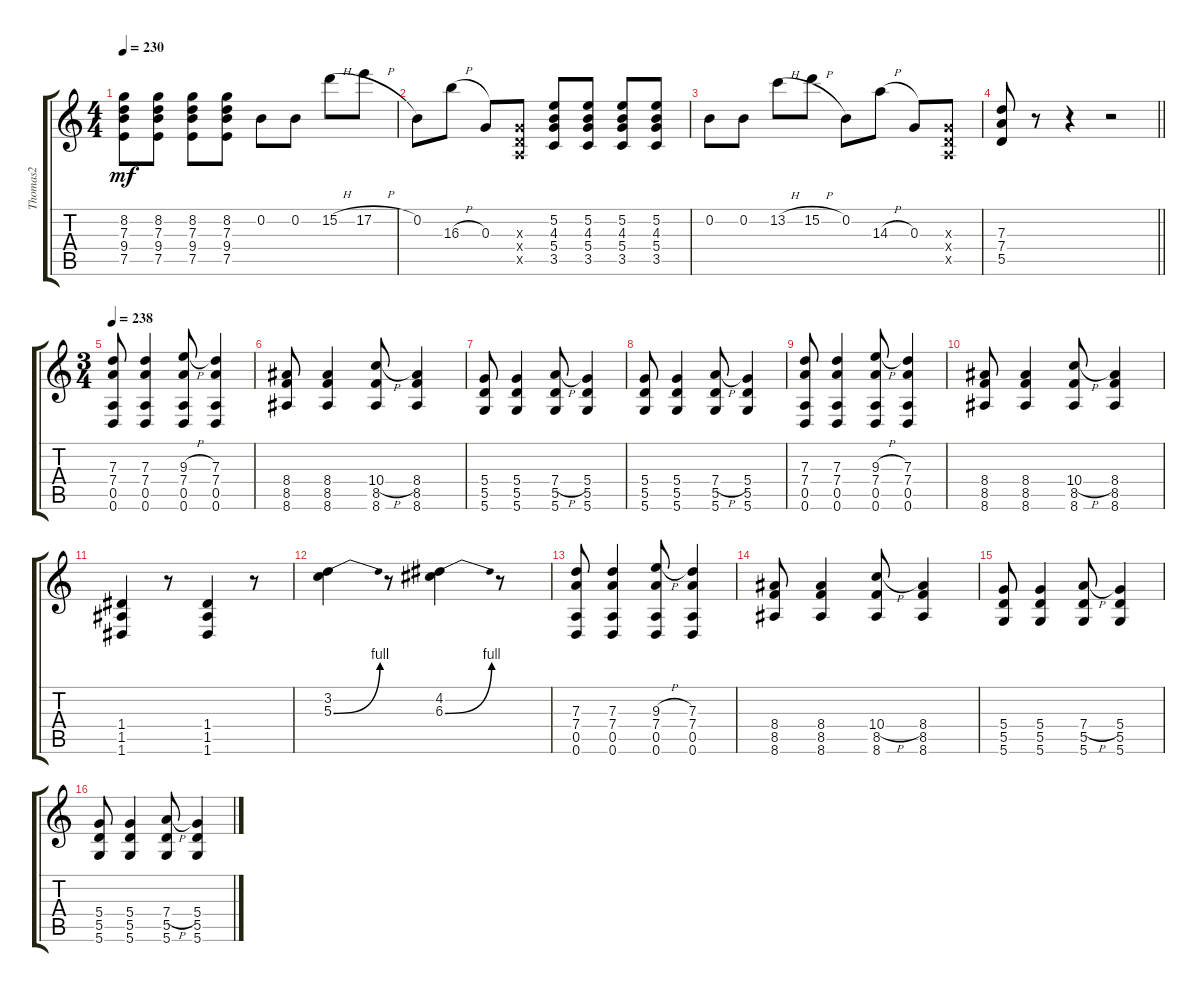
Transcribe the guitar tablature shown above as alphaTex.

\track ("Thomas2" "Thomas2") {instrument overdrivenguitar}
\staff {score tabs}
\tuning (E4 B3 G3 D3 A2 D2) {hide}
\ts (4 4)
\tempo 230
\clef g2
\ks c
(8.2 7.3 9.4 7.5).8{dy mf} (8.2 7.3 9.4 7.5).8 (8.2 7.3 9.4 7.5).8 (8.2 7.3 9.4 7.5).8 0.2.8 0.2.8 15.2{h}.8 17.2{h}.8 |
0.2.8 16.3{h}.8 0.3.8 (0.3{x} 0.4{x} 0.5{x}).8 (5.2 4.3 5.4 3.5).8 (5.2 4.3 5.4 3.5).8 (5.2 4.3 5.4 3.5).8 (5.2 4.3 5.4 3.5).8 |
0.2.8 0.2.8 13.2{h}.8 15.2{h}.8 0.2.8 14.3{h}.8 0.3.8 (0.3{x} 0.4{x} 0.5{x}).8 |
\barLineRight lightlight
(7.3 7.4 5.5).8 r.8 r.4 r.2 |
\ts (3 4)
\tempo 238
(7.3 7.4 0.5 0.6).8 (7.3 7.4 0.5 0.6).4 (9.3{h} 7.4 0.5 0.6).8 (7.3 7.4 0.5 0.6).4 |
(8.4 8.5 8.6).8 (8.4 8.5 8.6).4 (10.4{h} 8.5 8.6).8 (8.4 8.5 8.6).4 |
(5.4 5.5 5.6).8 (5.4 5.5 5.6).4 (7.4{h} 5.5 5.6).8 (5.4 5.5 5.6).4 |
(5.4 5.5 5.6).8 (5.4 5.5 5.6).4 (7.4{h} 5.5 5.6).8 (5.4 5.5 5.6).4 |
(7.3 7.4 0.5 0.6).8 (7.3 7.4 0.5 0.6).4 (9.3{h} 7.4 0.5 0.6).8 (7.3 7.4 0.5 0.6).4 |
(8.4 8.5 8.6).8 (8.4 8.5 8.6).4 (10.4{h} 8.5 8.6).8 (8.4 8.5 8.6).4 |
(1.4 1.5 1.6).4 r.8 (1.4 1.5 1.6).4 r.8 |
(3.2 5.3{be (bend 0 0 60 4)}).4 r.8 (4.2 6.3{be (bend 0 0 60 4)}).4 r.8 |
(7.3 7.4 0.5 0.6).8 (7.3 7.4 0.5 0.6).4 (9.3{h} 7.4 0.5 0.6).8 (7.3 7.4 0.5 0.6).4 |
(8.4 8.5 8.6).8 (8.4 8.5 8.6).4 (10.4{h} 8.5 8.6).8 (8.4 8.5 8.6).4 |
(5.4 5.5 5.6).8 (5.4 5.5 5.6).4 (7.4{h} 5.5 5.6).8 (5.4 5.5 5.6).4 |
(5.4 5.5 5.6).8 (5.4 5.5 5.6).4 (7.4{h} 5.5 5.6).8 (5.4 5.5 5.6).4
